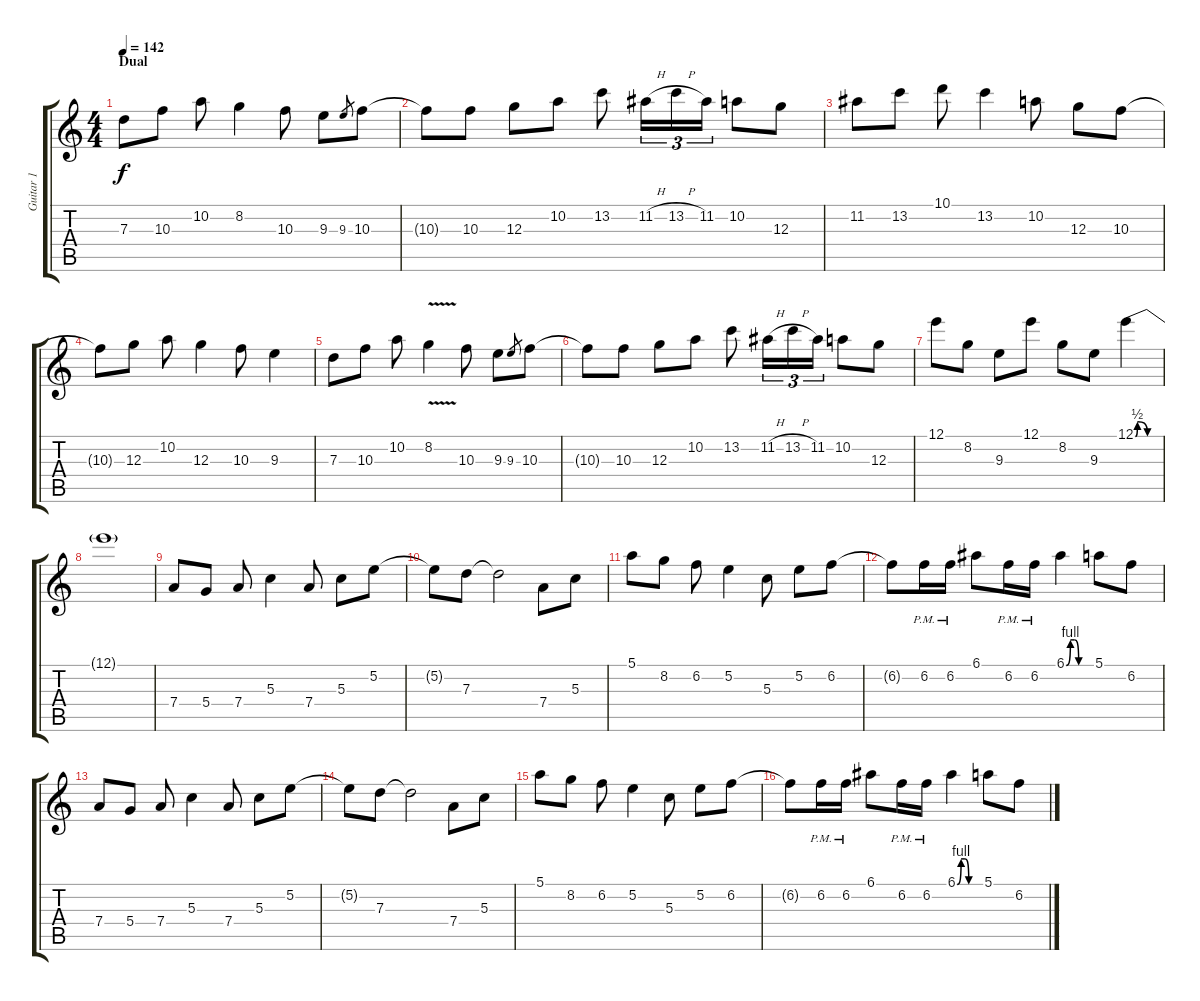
\track ("Guitar 1" "Guitar 1") {instrument distortionguitar}
\staff {score tabs}
\tuning (E4 B3 G3 D3 A2 D2) {hide}
\ts (4 4)
\section ("" "Dual")
\tempo 142
\clef g2
\ks c
7.3.8{dy f} 10.3.8 10.2.8 8.2.4 10.3.8 9.3.8 9.3.8{gr} 10.3.8 |
10.3{t}.8 10.3.8 12.3.8 10.2.8 13.2.8 11.2{h}.16{tu (3 2)} 13.2{h}.16{tu (3 2)} 11.2.16{tu (3 2)} 10.2.8 12.3.8 |
11.2.8 13.2.8 10.1.8 13.2.4 10.2.8 12.3.8 10.3.8 |
10.3{t}.8 12.3.8 10.2.8 12.3.4 10.3.8 9.3.4 |
7.3.8 10.3.8 10.2.8 8.2{v}.4 10.3.8 9.3.8 9.3.8{gr} 10.3.8 |
10.3{t}.8 10.3.8 12.3.8 10.2.8 13.2.8 11.2{h}.16{tu (3 2)} 13.2{h}.16{tu (3 2)} 11.2.16{tu (3 2)} 10.2.8 12.3.8 |
12.1.8 8.2.8 9.3.8 12.1.8 8.2.8 9.3.8 12.1{be (custom 0 0 5 2 30 0 60 0)}.4 |
12.1{t}.1 |
7.4.8 5.4.8 7.4.8 5.3.4 7.4.8 5.3.8 5.2.8 |
5.2{t}.8 7.3.8 7.3{t}.2 7.4.8 5.3.8 |
5.1.8 8.2.8 6.2.8 5.2.4 5.3.8 5.2.8 6.2.8 |
6.2{t}.8 6.2{pm}.16 6.2{pm}.16 6.1.8 6.2{pm}.16 6.2{pm}.16 6.1{be (custom 0 0 10 4 20 4 30 0 60 0)}.4 5.1.8 6.2.8 |
7.4.8 5.4.8 7.4.8 5.3.4 7.4.8 5.3.8 5.2.8 |
5.2{t}.8 7.3.8 7.3{t}.2 7.4.8 5.3.8 |
5.1.8 8.2.8 6.2.8 5.2.4 5.3.8 5.2.8 6.2.8 |
6.2{t}.8 6.2{pm}.16 6.2{pm}.16 6.1.8 6.2{pm}.16 6.2{pm}.16 6.1{be (custom 0 0 10 4 20 4 30 0 60 0)}.4 5.1.8 6.2.8
